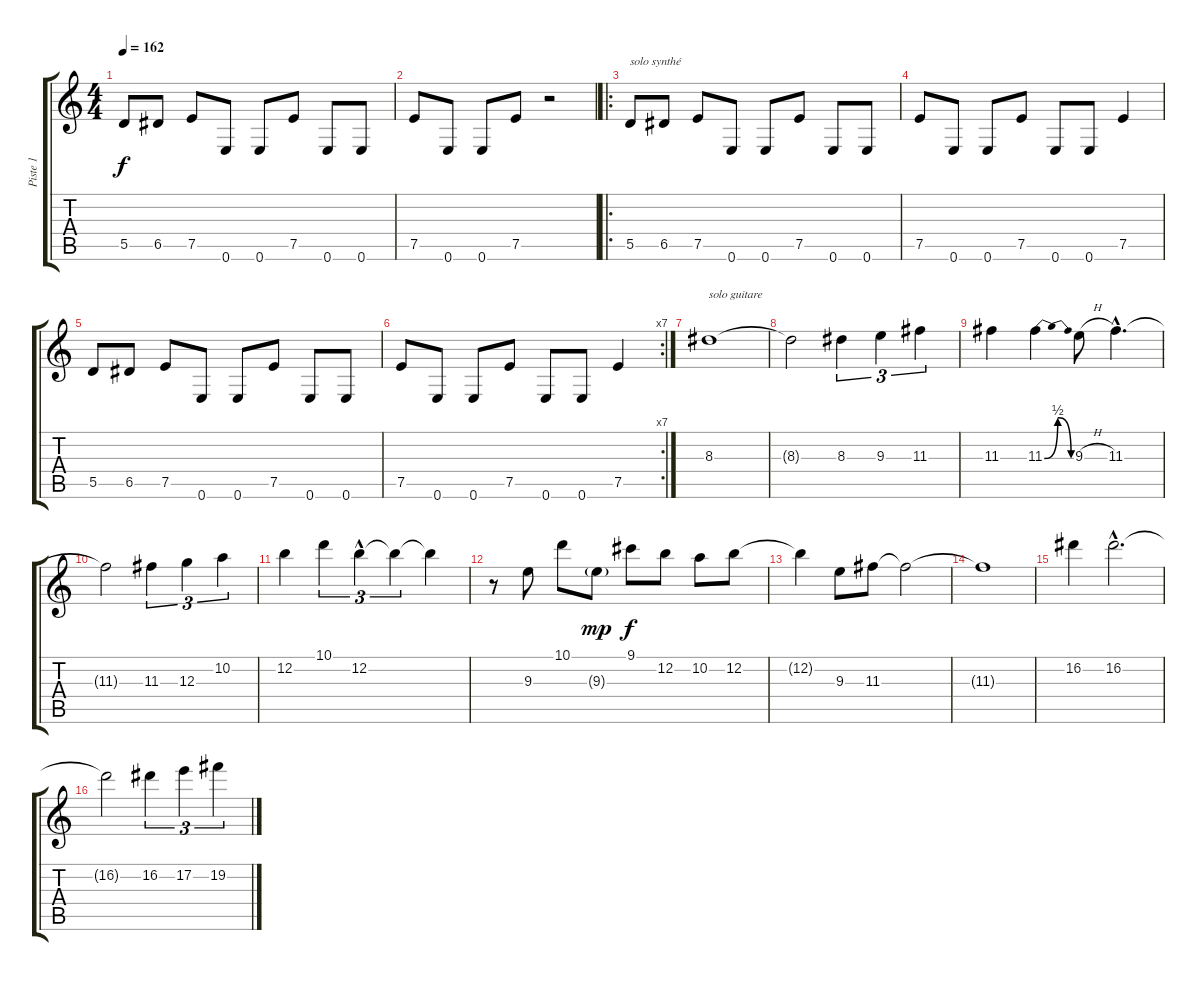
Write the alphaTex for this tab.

\track ("Piste 1" "Piste 1") {instrument distortionguitar}
\staff {score tabs}
\tuning (E4 B3 G3 D3 A2 E2) {hide}
\ts (4 4)
\tempo 162
\clef g2
\ks c
5.5.8{dy f} 6.5.8 7.5.8 0.6.8 0.6.8 7.5.8 0.6.8 0.6.8 |
7.5.8 0.6.8 0.6.8 7.5.8 r.2 |
\ro
5.5.8{txt "solo synthé"} 6.5.8 7.5.8 0.6.8 0.6.8 7.5.8 0.6.8 0.6.8 |
7.5.8 0.6.8 0.6.8 7.5.8 0.6.8 0.6.8 7.5.4 |
5.5.8 6.5.8 7.5.8 0.6.8 0.6.8 7.5.8 0.6.8 0.6.8 |
\rc 7
7.5.8 0.6.8 0.6.8 7.5.8 0.6.8 0.6.8 7.5.4 |
8.3.1{txt "solo guitare"} |
8.3{t}.2 8.3.4{tu (3 2)} 9.3.4{tu (3 2)} 11.3.4{tu (3 2)} |
11.3.4 11.3{be (bendrelease 0 0 30 2 50 2 60 0)}.4 9.3{h}.8 11.3{hac}.4{d} |
11.3{t}.2 11.3.4{tu (3 2)} 12.3.4{tu (3 2)} 10.2.4{tu (3 2)} |
12.2.4 10.1.4{tu (3 2)} 12.2{hac}.4{tu (3 2)} 12.2{t}.4{tu (3 2)} 12.2{t}.4 |
r.8 9.3.8 10.1.8 9.3{g}.8{dy mp} 9.1.8{dy f} 12.2.8 10.2.8 12.2.8 |
12.2{t}.4 9.3.8 11.3.8 11.3{t}.2 |
11.3{t}.1 |
16.2.4 16.2{hac}.2{d} |
16.2{t}.2 16.2.4{tu (3 2)} 17.2.4{tu (3 2)} 19.2.4{tu (3 2)}
